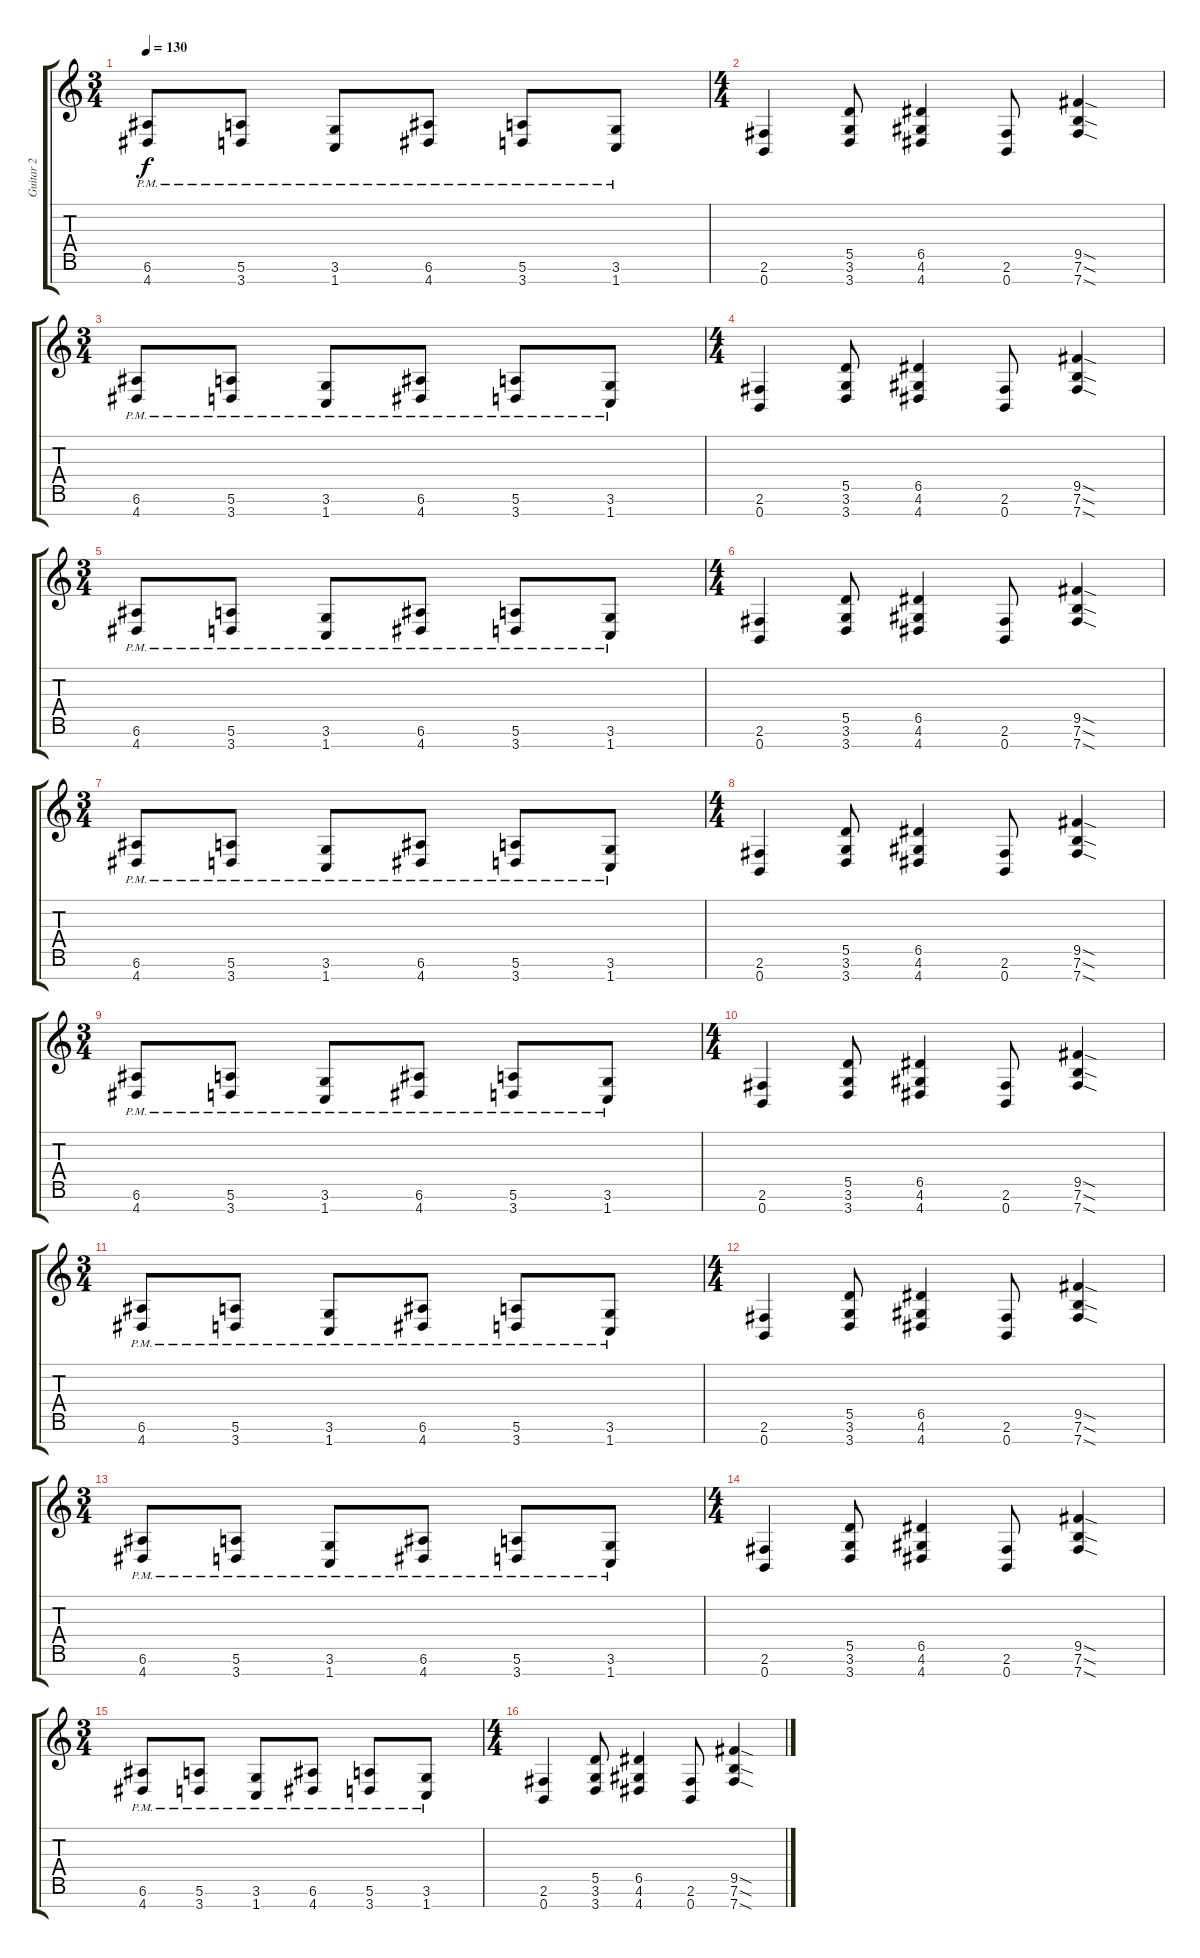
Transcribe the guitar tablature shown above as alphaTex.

\track ("Guitar 2" "Guitar 2") {instrument distortionguitar}
\staff {score tabs}
\tuning (E4 B3 G3 D3 A2 E2 B1) {hide}
\ts (3 4)
\tempo 130
\clef g2
\ks c
(6.6{pm} 4.7{pm}).8{dy f} (5.6{pm} 3.7{pm}).8 (3.6{pm} 1.7{pm}).8 (6.6{pm} 4.7{pm}).8 (5.6{pm} 3.7{pm}).8 (3.6{pm} 1.7{pm}).8 |
\ts (4 4)
(2.6 0.7).4 (5.5 3.6 3.7).8 (6.5 4.6 4.7).4 (2.6 0.7).8 (9.5{sod} 7.6{sod} 7.7{sod}).4 |
\ts (3 4)
(6.6{pm} 4.7{pm}).8 (5.6{pm} 3.7{pm}).8 (3.6{pm} 1.7{pm}).8 (6.6{pm} 4.7{pm}).8 (5.6{pm} 3.7{pm}).8 (3.6{pm} 1.7{pm}).8 |
\ts (4 4)
(2.6 0.7).4 (5.5 3.6 3.7).8 (6.5 4.6 4.7).4 (2.6 0.7).8 (9.5{sod} 7.6{sod} 7.7{sod}).4 |
\ts (3 4)
(6.6{pm} 4.7{pm}).8 (5.6{pm} 3.7{pm}).8 (3.6{pm} 1.7{pm}).8 (6.6{pm} 4.7{pm}).8 (5.6{pm} 3.7{pm}).8 (3.6{pm} 1.7{pm}).8 |
\ts (4 4)
(2.6 0.7).4 (5.5 3.6 3.7).8 (6.5 4.6 4.7).4 (2.6 0.7).8 (9.5{sod} 7.6{sod} 7.7{sod}).4 |
\ts (3 4)
(6.6{pm} 4.7{pm}).8 (5.6{pm} 3.7{pm}).8 (3.6{pm} 1.7{pm}).8 (6.6{pm} 4.7{pm}).8 (5.6{pm} 3.7{pm}).8 (3.6{pm} 1.7{pm}).8 |
\ts (4 4)
(2.6 0.7).4 (5.5 3.6 3.7).8 (6.5 4.6 4.7).4 (2.6 0.7).8 (9.5{sod} 7.6{sod} 7.7{sod}).4 |
\ts (3 4)
(6.6{pm} 4.7{pm}).8 (5.6{pm} 3.7{pm}).8 (3.6{pm} 1.7{pm}).8 (6.6{pm} 4.7{pm}).8 (5.6{pm} 3.7{pm}).8 (3.6{pm} 1.7{pm}).8 |
\ts (4 4)
(2.6 0.7).4 (5.5 3.6 3.7).8 (6.5 4.6 4.7).4 (2.6 0.7).8 (9.5{sod} 7.6{sod} 7.7{sod}).4 |
\ts (3 4)
(6.6{pm} 4.7{pm}).8 (5.6{pm} 3.7{pm}).8 (3.6{pm} 1.7{pm}).8 (6.6{pm} 4.7{pm}).8 (5.6{pm} 3.7{pm}).8 (3.6{pm} 1.7{pm}).8 |
\ts (4 4)
(2.6 0.7).4 (5.5 3.6 3.7).8 (6.5 4.6 4.7).4 (2.6 0.7).8 (9.5{sod} 7.6{sod} 7.7{sod}).4 |
\ts (3 4)
(6.6{pm} 4.7{pm}).8 (5.6{pm} 3.7{pm}).8 (3.6{pm} 1.7{pm}).8 (6.6{pm} 4.7{pm}).8 (5.6{pm} 3.7{pm}).8 (3.6{pm} 1.7{pm}).8 |
\ts (4 4)
(2.6 0.7).4 (5.5 3.6 3.7).8 (6.5 4.6 4.7).4 (2.6 0.7).8 (9.5{sod} 7.6{sod} 7.7{sod}).4 |
\ts (3 4)
(6.6{pm} 4.7{pm}).8 (5.6{pm} 3.7{pm}).8 (3.6{pm} 1.7{pm}).8 (6.6{pm} 4.7{pm}).8 (5.6{pm} 3.7{pm}).8 (3.6{pm} 1.7{pm}).8 |
\ts (4 4)
(2.6 0.7).4 (5.5 3.6 3.7).8 (6.5 4.6 4.7).4 (2.6 0.7).8 (9.5{sod} 7.6{sod} 7.7{sod}).4
